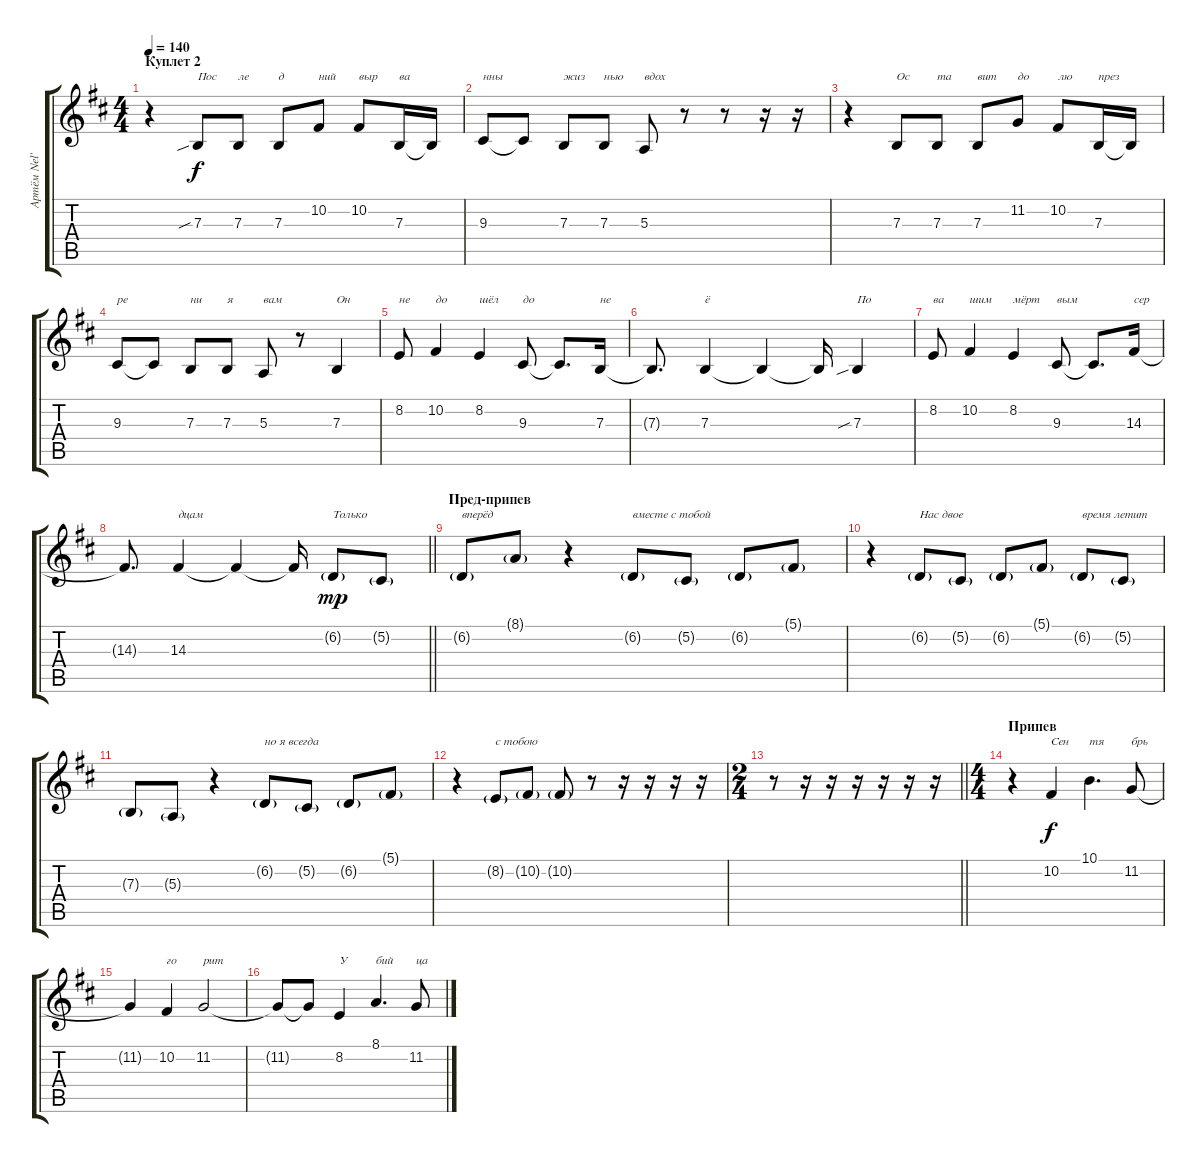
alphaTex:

\track ("Артём Nel'son Лоцких" "Артём Nel'") {instrument synthvoice}
\staff {score tabs}
\tuning (Db4 Ab3 E3 B2 Gb2 B1) {hide}
\ts (4 4)
\section ("" "Куплет 2")
\tempo 140
\clef g2
\ks bminor
r.4{dy f} 7.3{sib}.8{txt "Пос"} 7.3.8{txt "ле"} 7.3.8{txt "д"} 10.2.8{txt "ний"} 10.2.8{txt "выр"} 7.3.16{txt "ва"} 7.3{t}.16 |
9.3.8{txt "нны"} 9.3{t}.8 7.3.8{txt "жиз"} 7.3.8{txt "нью"} 5.3.8{txt "вдох"} r.8 r.8 r.16 r.16 |
r.4 7.3.8{txt "Ос"} 7.3.8{txt "та"} 7.3.8{txt "вит"} 11.2.8{txt "до"} 10.2.8{txt "лю"} 7.3.16{txt "през"} 7.3{t}.16 |
9.3.8{txt "ре"} 9.3{t}.8 7.3.8{txt "ни"} 7.3.8{txt "я"} 5.3.8{txt "вам"} r.8 7.3.4{txt "Он"} |
8.2.8{txt "не"} 10.2.4{txt "до"} 8.2.4{txt "шёл"} 9.3.8{txt "до"} 9.3{t}.8{d} 7.3.16{txt "не"} |
7.3{t}.8{d} 7.3.4{txt "ё"} 7.3{t}.4 7.3{t}.16 7.3{sib}.4{txt "По"} |
8.2.8{txt "ва"} 10.2.4{txt "шим"} 8.2.4{txt "мёрт"} 9.3.8{txt "вым"} 9.3{t}.8{d} 14.3.16{txt "сер"} |
\barLineRight lightlight
14.3{t}.8{d} 14.3.4{txt "дцам"} 14.3{t}.4 14.3{t}.16 6.2{g}.8{txt "Только" dy mp} 5.2{g}.8 |
\section ("" "Пред-припев")
6.2{g}.8{txt "вперёд"} 8.1{g}.8 r.4 6.2{g}.8{txt "вместе с тобой"} 5.2{g}.8 6.2{g}.8 5.1{g}.8 |
r.4 6.2{g}.8{txt "Нас двое"} 5.2{g}.8 6.2{g}.8 5.1{g}.8 6.2{g}.8{txt "время летит"} 5.2{g}.8 |
7.3{g}.8 5.3{g}.8 r.4 6.2{g}.8{txt "но я всегда"} 5.2{g}.8 6.2{g}.8 5.1{g}.8 |
r.4 8.2{g}.8{txt "с тобою"} 10.2{g}.8 10.2{g}.8 r.8 r.16 r.16 r.16 r.16 |
\ts (2 4)
\barLineRight lightlight
r.8 r.16 r.16 r.16 r.16 r.16 r.16 |
\ts (4 4)
\section ("" "Припев")
r.4 10.2.4{txt "Сен" dy f} 10.1.4{d txt "тя"} 11.2.8{txt "брь"} |
11.2{t}.4 10.2.4{txt "го"} 11.2.2{txt "рит"} |
11.2{t}.8 11.2{t}.8 8.2.4{txt "У"} 8.1.4{d txt "бий"} 11.2.8{txt "ца"}
